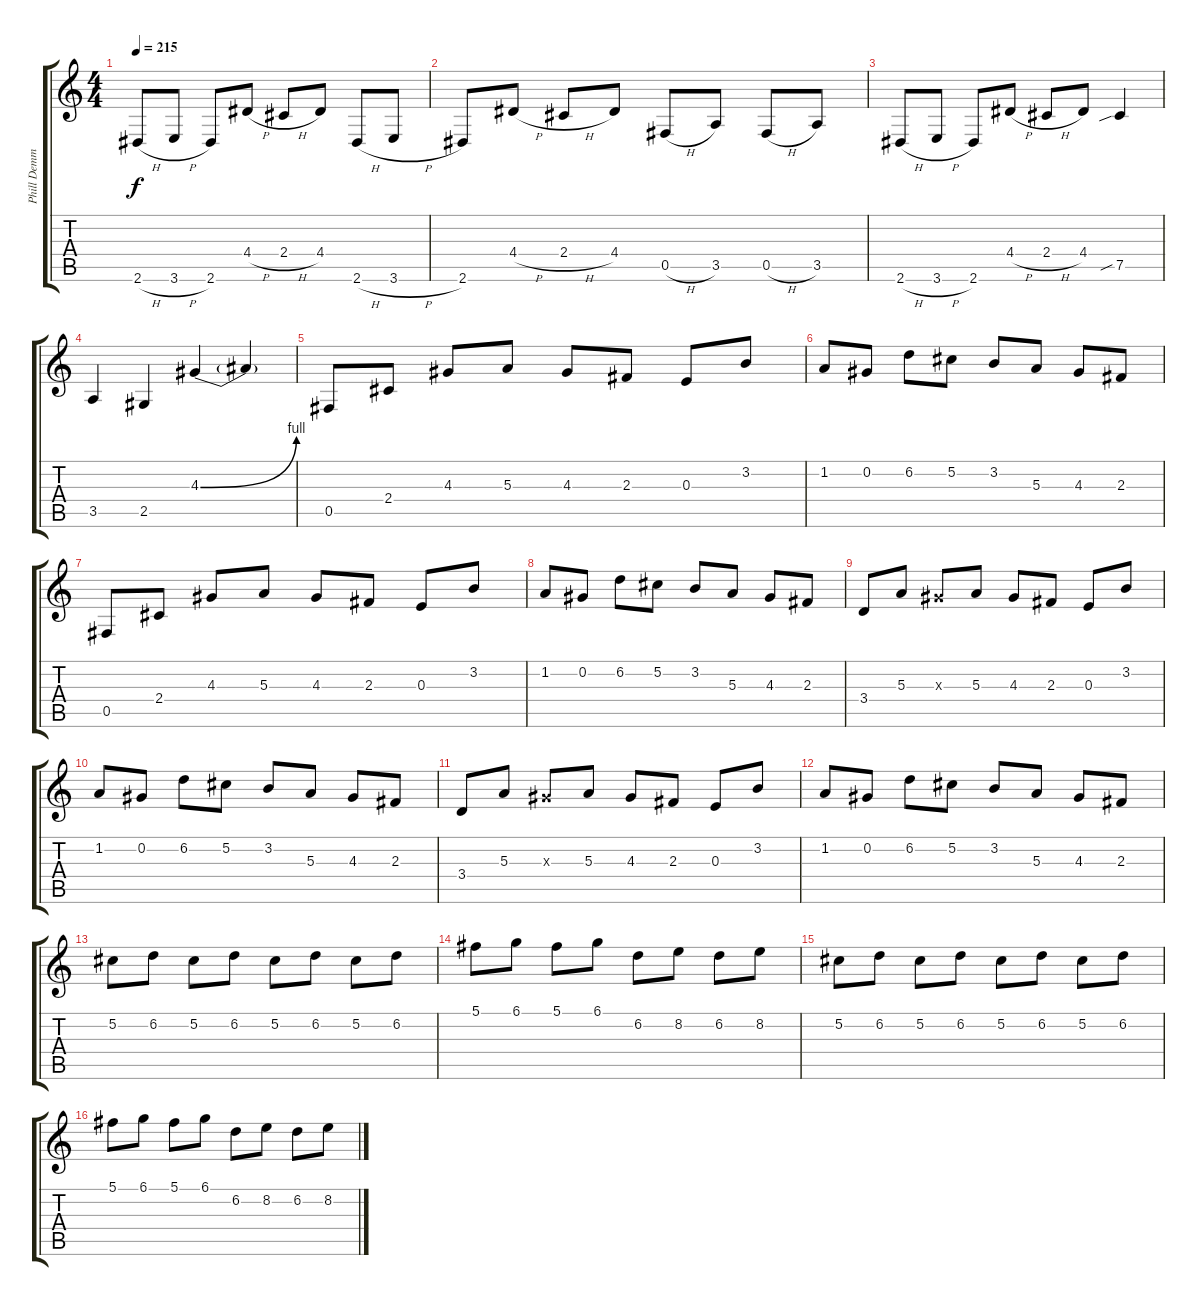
\track ("Phill Demmel" "Phill Demm") {instrument distortionguitar}
\staff {score tabs}
\tuning (Db4 Ab3 E3 B2 Gb2 Db2) {hide}
\ts (4 4)
\tempo 215
\clef g2
\ks c
2.6{h}.8{dy f} 3.6{h}.8 2.6.8 4.4{h}.8 2.4{h}.8 4.4.8 2.6{h}.8 3.6{h}.8 |
2.6.8 4.4{h}.8 2.4{h}.8 4.4.8 0.5{h}.8 3.5.8 0.5{h}.8 3.5.8 |
2.6{h}.8 3.6{h}.8 2.6.8 4.4{h}.8 2.4{h}.8 4.4.8 7.5{sib}.4 |
3.5.4 2.5.4 4.3{be (bend 0 0 60 4)}.4 4.3{t}.4 |
0.5.8 2.4.8 4.3.8 5.3.8 4.3.8 2.3.8 0.3.8 3.2.8 |
1.2.8 0.2.8 6.2.8 5.2.8 3.2.8 5.3.8 4.3.8 2.3.8 |
0.5.8 2.4.8 4.3.8 5.3.8 4.3.8 2.3.8 0.3.8 3.2.8 |
1.2.8 0.2.8 6.2.8 5.2.8 3.2.8 5.3.8 4.3.8 2.3.8 |
3.4.8 5.3.8 4.3{x}.8 5.3.8 4.3.8 2.3.8 0.3.8 3.2.8 |
1.2.8 0.2.8 6.2.8 5.2.8 3.2.8 5.3.8 4.3.8 2.3.8 |
3.4.8 5.3.8 4.3{x}.8 5.3.8 4.3.8 2.3.8 0.3.8 3.2.8 |
1.2.8 0.2.8 6.2.8 5.2.8 3.2.8 5.3.8 4.3.8 2.3.8 |
5.2.8 6.2.8 5.2.8 6.2.8 5.2.8 6.2.8 5.2.8 6.2.8 |
5.1.8 6.1.8 5.1.8 6.1.8 6.2.8 8.2.8 6.2.8 8.2.8 |
5.2.8 6.2.8 5.2.8 6.2.8 5.2.8 6.2.8 5.2.8 6.2.8 |
5.1.8 6.1.8 5.1.8 6.1.8 6.2.8 8.2.8 6.2.8 8.2.8
